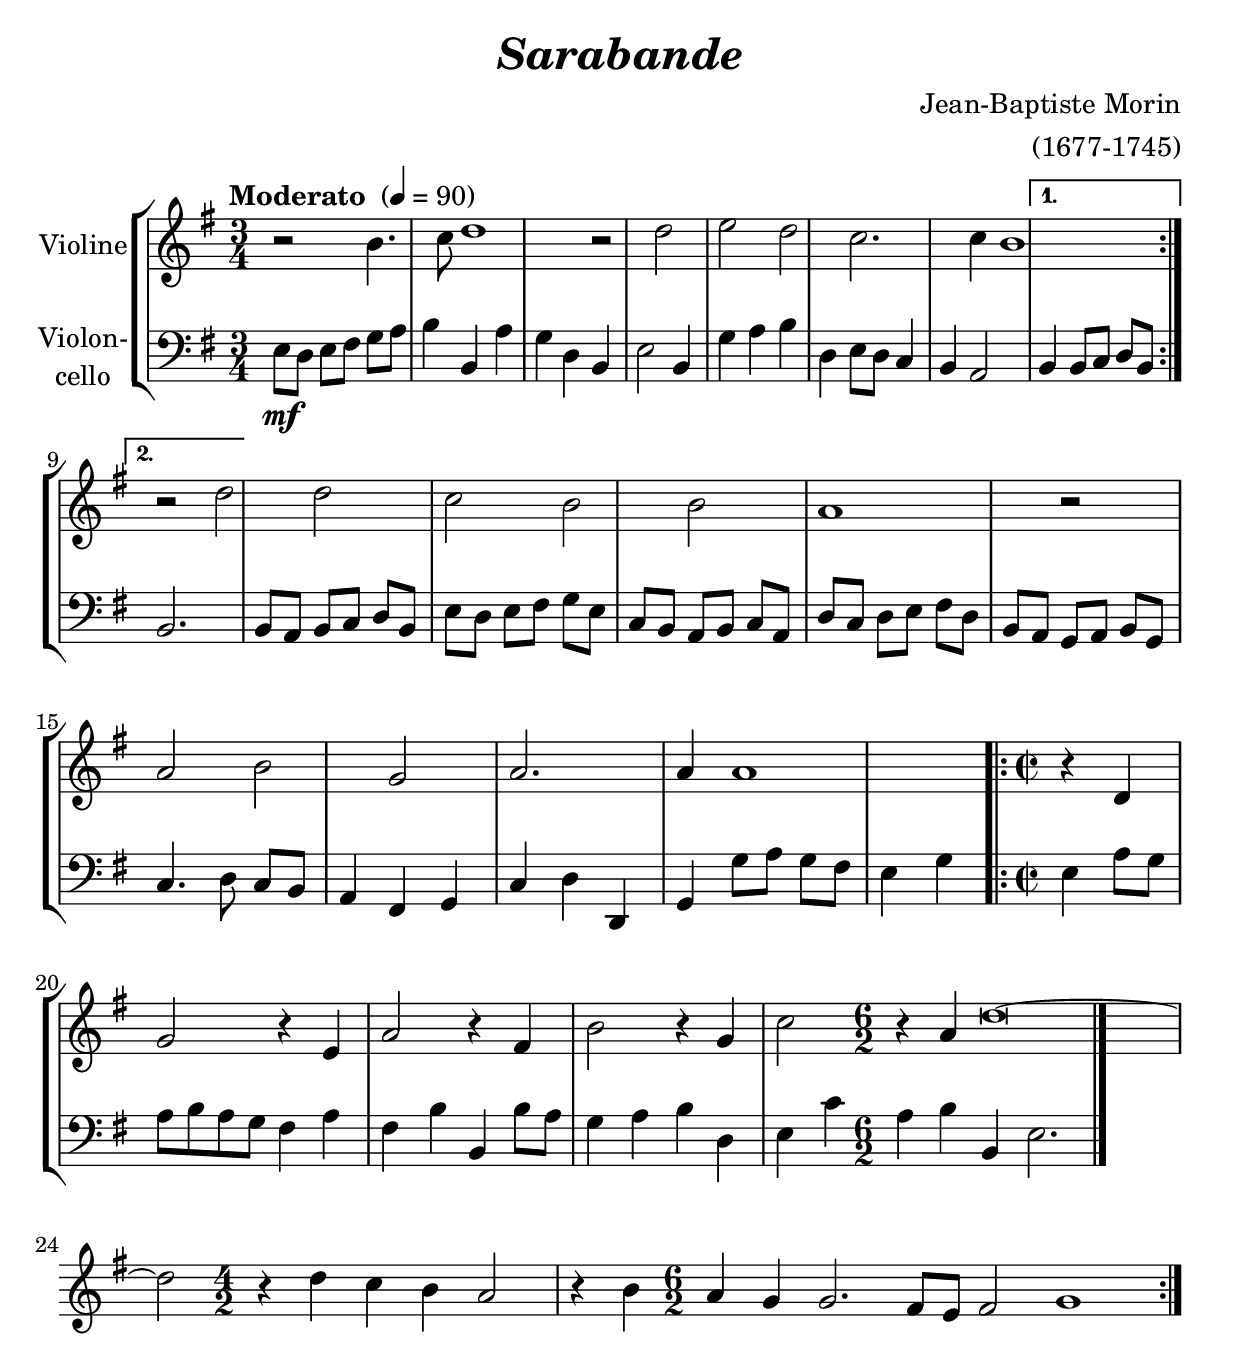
\version "2.14.2"
\include "deutsch.ly"

#(set-global-staff-size 24)

\header {
  title     = \markup \bold \italic "Sarabande"
  composer  = "Jean-Baptiste Morin"
  arranger  = "(1677-1745)"
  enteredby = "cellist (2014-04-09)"
}

voiceconsts = {
  \key e \minor
  \time 3/4
  %\numericTimeSignature
  \compressFullBarRests
  % Set default beaming for all staves
  \set Timing.beamExceptions = #'()
  \set Timing.baseMoment = #(ly:make-moment 1 4)
  \set Timing.beatStructure = #'(1 1 1)
  \tempo "Moderato " 4=90
}

mihi = "clarinet"
milo = "bassoon"

sepi = \markup \italic "sempre pizz."

\include "v1.ily"
vb = \relative c {
  \voiceconsts
  \clef "bass"

  \repeat volta 2 {
    e8\mf d e fis g a
    h4 h, a'
    g d h
    e2 h4
    g' a h
    d, e8 d c4
    h a2
  }
  \alternative {
    { h4 h8 c d h }
    { h2. }
  }
  h8 a h c d h
  e d e fis g e
  c h a h c a
  d c d e fis d

  h a g a h g
  c4. d8 c h
  a4 fis g
  c d d,
  g g'8 a g fis
  e4 g e

  a8 g a h a g
  fis4 a fis
  h h, h'8 a
  g4 a h
  d, e c'
  a h h,
  e2. \bar "|."
}


music = \new StaffGroup <<
      \new Staff {
	\set Staff.midiInstrument = \mihi
	\set Staff.instrumentName = \markup \center-column { "Violine" }
	\transpose e e { \va }
      }

      \new Staff {
	\set Staff.midiInstrument = \milo
	\set Staff.instrumentName = \markup \center-column { "Violon-" "cello" }
	\transpose e e { \vb }
      }
>>

\book {
  \score {
    \music
    \layout {}
  }

  \score {
    \unfoldRepeats \music

    \midi {
      \context {
        \Score
      }
    }
  }
}
